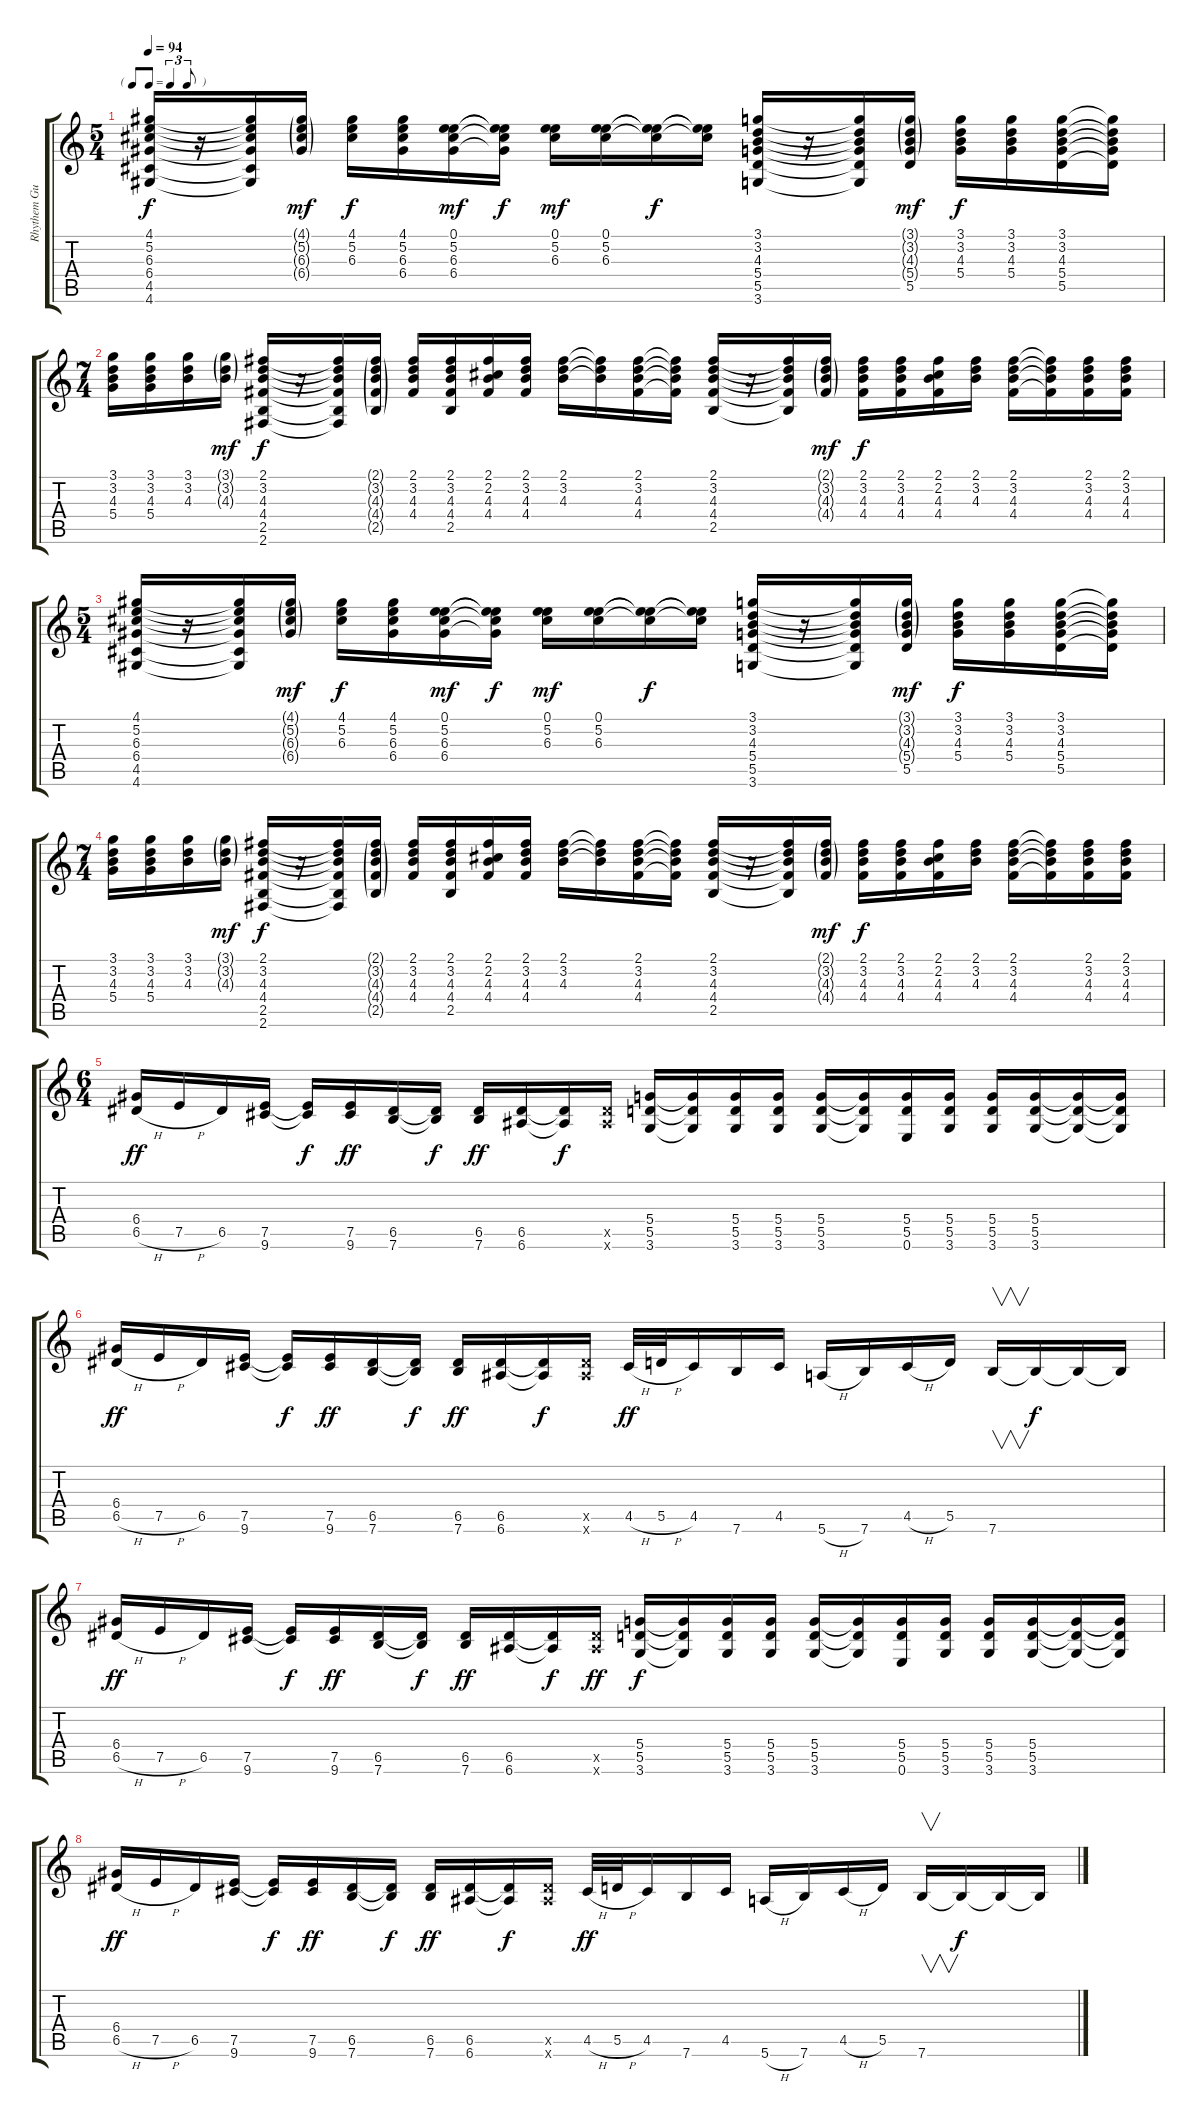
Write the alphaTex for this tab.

\track ("Rhythem Guitar" "Rhythem Gu") {instrument overdrivenguitar}
\staff {score tabs}
\tuning (E4 B3 G3 D3 A2 E2) {hide}
\ts (5 4)
\tf triplet8th
\tempo 94
\clef g2
\ks c
(4.1 5.2 6.3 6.4 4.5 4.6).16{dy f} r.16 (4.1{t} 5.2{t} 6.3{t} 6.4{t} 4.5{t} 4.6{t}).16 (4.1{g} 5.2{g} 6.3{g} 6.4{g}).16{dy mf} (4.1 5.2 6.3).16{dy f} (4.1 5.2 6.3 6.4).16 (0.1 5.2 6.3 6.4).16{dy mf} (0.1{t} 5.2{t} 6.3{t} 6.4{t}).16{dy f} (0.1 5.2 6.3).16{dy mf} (0.1 5.2 6.3).16 (0.1{t} 5.2{t} 6.3{t}).16{dy f} (0.1{t} 5.2{t} 6.3{t}).16 (3.1 3.2 4.3 5.4 5.5 3.6).16 r.16 (3.1{t} 3.2{t} 4.3{t} 5.4{t} 5.5{t} 3.6{t}).16 (3.1{g} 3.2{g} 4.3{g} 5.4{g} 5.5).16{dy mf} (3.1 3.2 4.3 5.4).16{dy f} (3.1 3.2 4.3 5.4).16 (3.1 3.2 4.3 5.4 5.5).16 (3.1{t} 3.2{t} 4.3{t} 5.4{t} 5.5{t}).16 |
\ts (7 4)
(3.1 3.2 4.3 5.4).16 (3.1 3.2 4.3 5.4).16 (3.1 3.2 4.3).16 (3.1{g} 3.2{g} 4.3{g}).16{dy mf} (2.1 3.2 4.3 4.4 2.5 2.6).16{dy f} r.16 (2.1{t} 3.2{t} 4.3{t} 4.4{t} 2.5{t} 2.6{t}).16 (2.1{g} 3.2{g} 4.3{g} 4.4{g} 2.5{g}).16 (2.1 3.2 4.3 4.4).16 (2.1 3.2 4.3 4.4 2.5).16 (2.1 2.2 4.3 4.4).16 (2.1 3.2 4.3 4.4).16 (2.1 3.2 4.3).16 (2.1{t} 3.2{t} 4.3{t}).16 (2.1 3.2 4.3 4.4).16 (2.1{t} 3.2{t} 4.3{t} 4.4{t}).16 (2.1 3.2 4.3 4.4 2.5).16 r.16 (2.1{t} 3.2{t} 4.3{t} 4.4{t} 2.5{t}).16 (2.1{g} 3.2{g} 4.3{g} 4.4{g}).16{dy mf} (2.1 3.2 4.3 4.4).16{dy f} (2.1 3.2 4.3 4.4).16 (2.1 2.2 4.3 4.4).16 (2.1 3.2 4.3).16 (2.1 3.2 4.3 4.4).16 (2.1{t} 3.2{t} 4.3{t} 4.4{t}).16 (2.1 3.2 4.3 4.4).16 (2.1 3.2 4.3 4.4).16 |
\ts (5 4)
(4.1 5.2 6.3 6.4 4.5 4.6).16 r.16 (4.1{t} 5.2{t} 6.3{t} 6.4{t} 4.5{t} 4.6{t}).16 (4.1{g} 5.2{g} 6.3{g} 6.4{g}).16{dy mf} (4.1 5.2 6.3).16{dy f} (4.1 5.2 6.3 6.4).16 (0.1 5.2 6.3 6.4).16{dy mf} (0.1{t} 5.2{t} 6.3{t} 6.4{t}).16{dy f} (0.1 5.2 6.3).16{dy mf} (0.1 5.2 6.3).16 (0.1{t} 5.2{t} 6.3{t}).16{dy f} (0.1{t} 5.2{t} 6.3{t}).16 (3.1 3.2 4.3 5.4 5.5 3.6).16 r.16 (3.1{t} 3.2{t} 4.3{t} 5.4{t} 5.5{t} 3.6{t}).16 (3.1{g} 3.2{g} 4.3{g} 5.4{g} 5.5).16{dy mf} (3.1 3.2 4.3 5.4).16{dy f} (3.1 3.2 4.3 5.4).16 (3.1 3.2 4.3 5.4 5.5).16 (3.1{t} 3.2{t} 4.3{t} 5.4{t} 5.5{t}).16 |
\ts (7 4)
(3.1 3.2 4.3 5.4).16 (3.1 3.2 4.3 5.4).16 (3.1 3.2 4.3).16 (3.1{g} 3.2{g} 4.3{g}).16{dy mf} (2.1 3.2 4.3 4.4 2.5 2.6).16{dy f} r.16 (2.1{t} 3.2{t} 4.3{t} 4.4{t} 2.5{t} 2.6{t}).16 (2.1{g} 3.2{g} 4.3{g} 4.4{g} 2.5{g}).16 (2.1 3.2 4.3 4.4).16 (2.1 3.2 4.3 4.4 2.5).16 (2.1 2.2 4.3 4.4).16 (2.1 3.2 4.3 4.4).16 (2.1 3.2 4.3).16 (2.1{t} 3.2{t} 4.3{t}).16 (2.1 3.2 4.3 4.4).16 (2.1{t} 3.2{t} 4.3{t} 4.4{t}).16 (2.1 3.2 4.3 4.4 2.5).16 r.16 (2.1{t} 3.2{t} 4.3{t} 4.4{t} 2.5{t}).16 (2.1{g} 3.2{g} 4.3{g} 4.4{g}).16{dy mf} (2.1 3.2 4.3 4.4).16{dy f} (2.1 3.2 4.3 4.4).16 (2.1 2.2 4.3 4.4).16 (2.1 3.2 4.3).16 (2.1 3.2 4.3 4.4).16 (2.1{t} 3.2{t} 4.3{t} 4.4{t}).16 (2.1 3.2 4.3 4.4).16 (2.1 3.2 4.3 4.4).16 |
\ts (6 4)
(6.4 6.5{h}).16{dy ff} 7.5{h}.16 6.5.16 (7.5 9.6).16 (7.5{t} 9.6{t}).16{dy f} (7.5 9.6).16{dy ff} (6.5 7.6).16 (6.5{t} 7.6{t}).16{dy f} (6.5 7.6).16{dy ff} (6.5 6.6).16 (6.5{t} 6.6{t}).16{dy f} (6.5{x} 6.6{x}).16 (5.4 5.5 3.6).16 (5.4{t} 5.5{t} 3.6{t}).16 (5.4 5.5 3.6).16 (5.4 5.5 3.6).16 (5.4 5.5 3.6).16 (5.4{t} 5.5{t} 3.6{t}).16 (5.4 5.5 0.6).16 (5.4 5.5 3.6).16 (5.4 5.5 3.6).16 (5.4 5.5 3.6).16 (5.4{t} 5.5{t} 3.6{t}).16 (5.4{t} 5.5{t} 3.6{t}).16 |
(6.4 6.5{h}).16{dy ff} 7.5{h}.16 6.5.16 (7.5 9.6).16 (7.5{t} 9.6{t}).16{dy f} (7.5 9.6).16{dy ff} (6.5 7.6).16 (6.5{t} 7.6{t}).16{dy f} (6.5 7.6).16{dy ff} (6.5 6.6).16 (6.5{t} 6.6{t}).16{dy f} (6.5{x} 6.6{x}).16 4.5{h}.32{dy ff} 5.5{h}.32 4.5.16 7.6.16 4.5.16 5.6{h}.16 7.6.16 4.5{h}.16 5.5.16 7.6.16{v} 7.6{t}.16{dy f} 7.6{t}.16 7.6{t}.16 |
(6.4 6.5{h}).16{dy ff} 7.5{h}.16 6.5.16 (7.5 9.6).16 (7.5{t} 9.6{t}).16{dy f} (7.5 9.6).16{dy ff} (6.5 7.6).16 (6.5{t} 7.6{t}).16{dy f} (6.5 7.6).16{dy ff} (6.5 6.6).16 (6.5{t} 6.6{t}).16{dy f} (6.5{x} 6.6{x}).16{dy ff} (5.4 5.5 3.6).16{dy f} (5.4{t} 5.5{t} 3.6{t}).16 (5.4 5.5 3.6).16 (5.4 5.5 3.6).16 (5.4 5.5 3.6).16 (5.4{t} 5.5{t} 3.6{t}).16 (5.4 5.5 0.6).16 (5.4 5.5 3.6).16 (5.4 5.5 3.6).16 (5.4 5.5 3.6).16 (5.4{t} 5.5{t} 3.6{t}).16 (5.4{t} 5.5{t} 3.6{t}).16 |
(6.4 6.5{h}).16{dy ff} 7.5{h}.16 6.5.16 (7.5 9.6).16 (7.5{t} 9.6{t}).16{dy f} (7.5 9.6).16{dy ff} (6.5 7.6).16 (6.5{t} 7.6{t}).16{dy f} (6.5 7.6).16{dy ff} (6.5 6.6).16 (6.5{t} 6.6{t}).16{dy f} (6.5{x} 6.6{x}).16 4.5{h}.32{dy ff} 5.5{h}.32 4.5.16 7.6.16 4.5.16 5.6{h}.16 7.6.16 4.5{h}.16 5.5.16 7.6.16{v} 7.6{t}.16{dy f} 7.6{t}.16 7.6{t}.16
